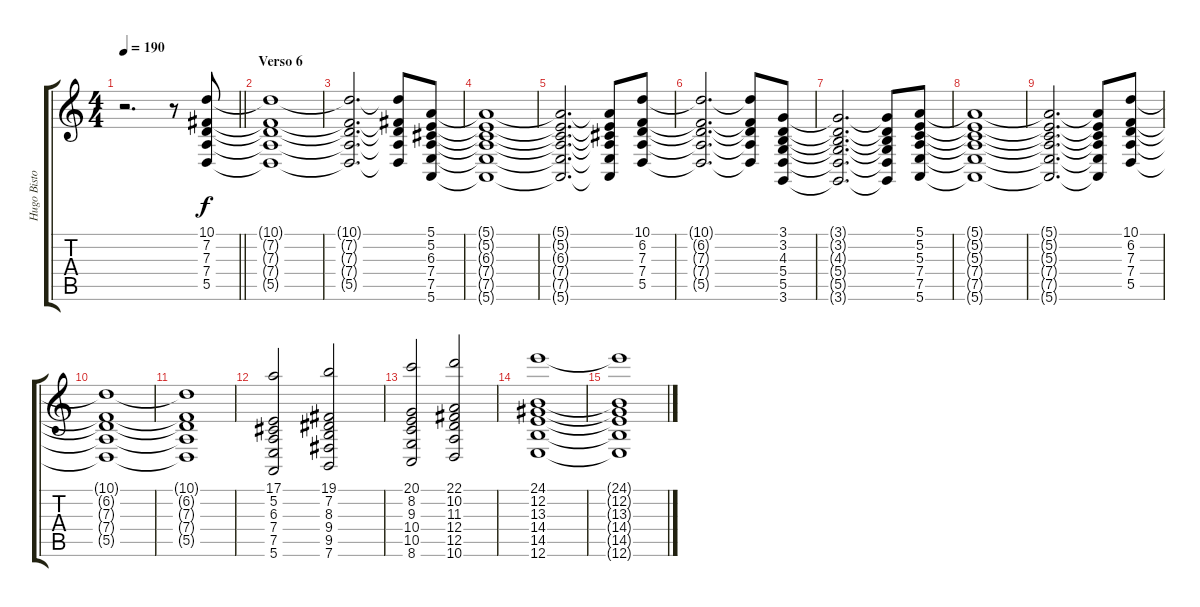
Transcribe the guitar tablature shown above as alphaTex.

\track ("Hugo Bistolfi" "Hugo Bisto") {instrument stringensemble1}
\staff {score tabs}
\tuning (E4 B3 G3 D3 A2 E2) {hide}
\ts (4 4)
\tempo 190
\clef g2
\barLineRight lightlight
\ks c
r.2{d dy f} r.8 (10.1 7.2 7.3 7.4 5.5).8 |
\section ("" "Verso 6")
(10.1{t} 7.2{t} 7.3{t} 7.4{t} 5.5{t}).1 |
(10.1{t} 7.2{t} 7.3{t} 7.4{t} 5.5{t}).2{d} (10.1{t} 7.2{t} 7.3{t} 7.4{t} 5.5{t}).8 (5.1 5.2 6.3 7.4 7.5 5.6).8 |
(5.1{t} 5.2{t} 6.3{t} 7.4{t} 7.5{t} 5.6{t}).1 |
(5.1{t} 5.2{t} 6.3{t} 7.4{t} 7.5{t} 5.6{t}).2{d} (5.1{t} 5.2{t} 6.3{t} 7.4{t} 7.5{t} 5.6{t}).8 (10.1 6.2 7.3 7.4 5.5).8 |
(10.1{t} 6.2{t} 7.3{t} 7.4{t} 5.5{t}).2{d} (10.1{t} 6.2{t} 7.3{t} 7.4{t} 5.5{t}).8 (3.1 3.2 4.3 5.4 5.5 3.6).8 |
(3.1{t} 3.2{t} 4.3{t} 5.4{t} 5.5{t} 3.6{t}).2{d} (3.1{t} 3.2{t} 4.3{t} 5.4{t} 5.5{t} 3.6{t}).8 (5.1 5.2 5.3 7.4 7.5 5.6).8 |
(5.1{t} 5.2{t} 5.3{t} 7.4{t} 7.5{t} 5.6{t}).1 |
(5.1{t} 5.2{t} 5.3{t} 7.4{t} 7.5{t} 5.6{t}).2{d} (5.1{t} 5.2{t} 5.3{t} 7.4{t} 7.5{t} 5.6{t}).8 (10.1 6.2 7.3 7.4 5.5).8 |
(10.1{t} 6.2{t} 7.3{t} 7.4{t} 5.5{t}).1 |
(10.1{t} 6.2{t} 7.3{t} 7.4{t} 5.5{t}).1 |
(17.1 5.2 6.3 7.4 7.5 5.6).2 (19.1 7.2 8.3 9.4 9.5 7.6).2 |
(20.1 8.2 9.3 10.4 10.5 8.6).2 (22.1 10.2 11.3 12.4 12.5 10.6).2 |
(24.1 12.2 13.3 14.4 14.5 12.6).1 |
(24.1{t} 12.2{t} 13.3{t} 14.4{t} 14.5{t} 12.6{t}).1
